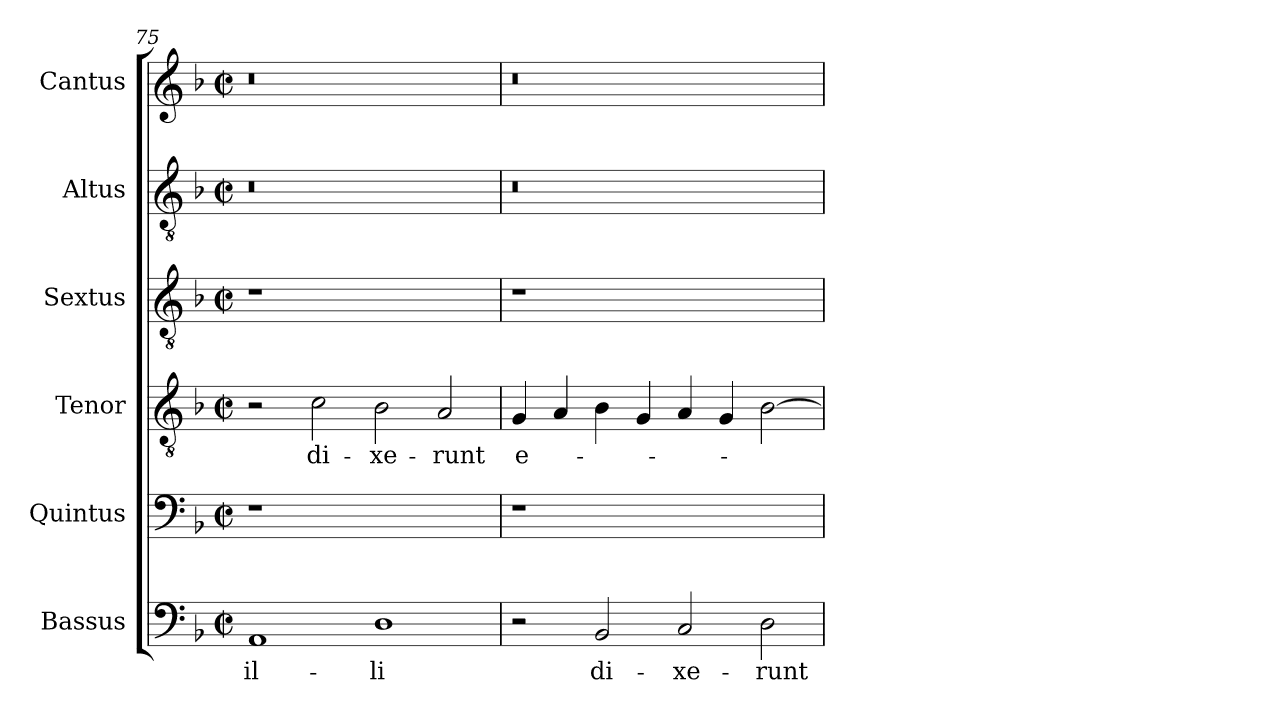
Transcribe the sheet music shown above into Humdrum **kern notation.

**kern	**text	**kern	**kern	**text	**kern	**kern	**kern
*part6	*part6	*part5	*part4	*part4	*part3	*part2	*part1
*staff6	*staff6	*staff5	*staff4	*staff4	*staff3	*staff2	*staff1
*I"Bassus	*	*I"Quintus	*I"Tenor	*	*I"Sextus	*I"Altus	*I"Cantus
*I'Bassus	*	*I'Quintus	*I'Tenor	*	*I'Sextus	*I'Altus	*I'Cantus
*clefF4	*	*clefF4	*clefGv2	*	*clefGv2	*clefGv2	*clefG2
*k[b-]	*	*k[b-]	*k[b-]	*	*k[b-]	*k[b-]	*k[b-]
*F:	*	*F:	*F:	*	*F:	*F:	*F:
*M2/2	*	*M2/2	*M2/2	*	*M2/2	*M2/2	*M2/2
*met(c|)	*	*met(c|)	*met(c|)	*	*met(c|)	*met(c|)	*met(c|)
=75	=75	=75	=75	=75	=75	=75	=75
!	!LO:LY:b:cj	!	!	!	!	!	!
1AA	il-	1r	2r	.	1r	0r	0r
!	!	!	!	!LO:LY:b:cj	!	!	!
.	.	.	2c\	di-	.	.	.
!	!LO:LY:b:cj	!	!	!LO:LY:b:cj	!	!	!
1D	-li	1ryy	2B-\	-xe-	1ryy	.	.
!	!	!	!	!LO:LY:b:cj	!	!	!
.	.	.	2A/	-runt	.	.	.
=76	=76	=76	=76	=76	=76	=76	=76
!	!	!	!	!LO:LY:b:cj	!	!	!
2r	.	1r	4G/	e-	1r	0r	0r
.	.	.	4A/	.	.	.	.
!	!LO:LY:b:cj	!	!	!	!	!	!
2BB-/	di-	.	4B-\	.	.	.	.
.	.	.	4G/	.	.	.	.
!	!LO:LY:b:cj	!	!	!	!	!	!
2C/	-xe-	1ryy	4A/	.	1ryy	.	.
.	.	.	4G/	.	.	.	.
!	!LO:LY:b:cj	!	!	!	!	!	!
2D\	-runt	.	[>2B-\	.	.	.	.
=	=	=	=	=	=	=	=
*-	*-	*-	*-	*-	*-	*-	*-
